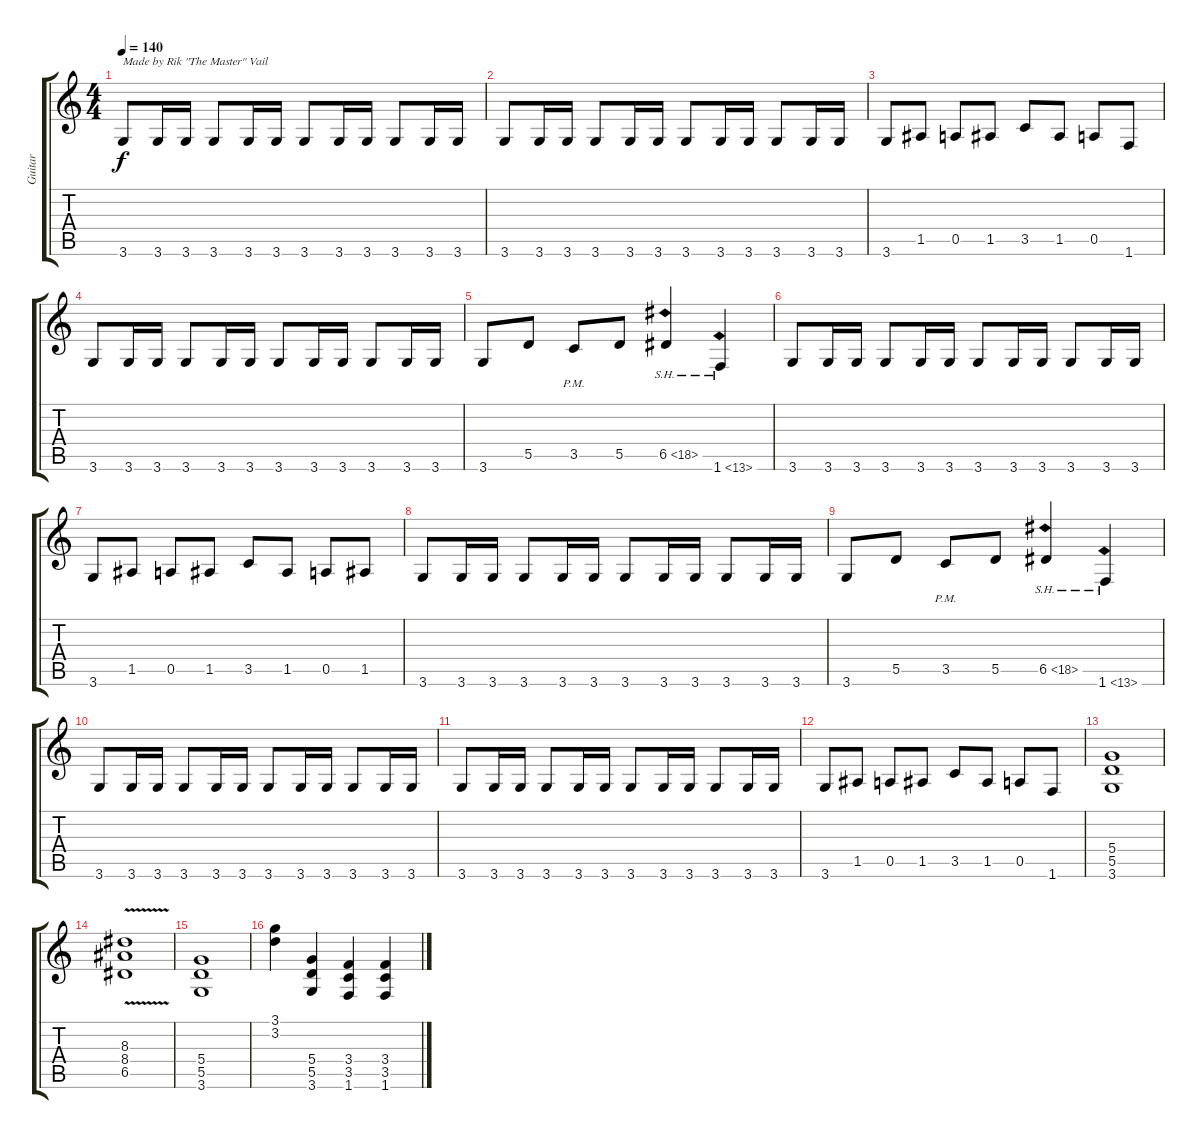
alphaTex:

\track ("Guitar" "Guitar") {instrument distortionguitar}
\staff {score tabs}
\tuning (E4 B3 G3 D3 A2 E2) {hide}
\ts (4 4)
\tempo 140
\clef g2
\ks c
3.6.8{txt "Made by Rik \"The Master\" Vail" dy f instrument distortionguitar} 3.6.16 3.6.16 3.6.8 3.6.16 3.6.16 3.6.8 3.6.16 3.6.16 3.6.8 3.6.16 3.6.16 |
3.6.8 3.6.16 3.6.16 3.6.8 3.6.16 3.6.16 3.6.8 3.6.16 3.6.16 3.6.8 3.6.16 3.6.16 |
3.6.8 1.5.8 0.5.8 1.5.8 3.5.8 1.5.8 0.5.8 1.6.8 |
3.6.8 3.6.16 3.6.16 3.6.8 3.6.16 3.6.16 3.6.8 3.6.16 3.6.16 3.6.8 3.6.16 3.6.16 |
3.6.8 5.5.8 3.5{pm}.8 5.5.8 6.5{sh 12}.4 1.6{sh 12}.4 |
3.6.8 3.6.16 3.6.16 3.6.8 3.6.16 3.6.16 3.6.8 3.6.16 3.6.16 3.6.8 3.6.16 3.6.16 |
3.6.8 1.5.8 0.5.8 1.5.8 3.5.8 1.5.8 0.5.8 1.5.8 |
3.6.8 3.6.16 3.6.16 3.6.8 3.6.16 3.6.16 3.6.8 3.6.16 3.6.16 3.6.8 3.6.16 3.6.16 |
3.6.8 5.5.8 3.5{pm}.8 5.5.8 6.5{sh 12}.4 1.6{sh 12}.4 |
3.6.8 3.6.16 3.6.16 3.6.8 3.6.16 3.6.16 3.6.8 3.6.16 3.6.16 3.6.8 3.6.16 3.6.16 |
3.6.8 3.6.16 3.6.16 3.6.8 3.6.16 3.6.16 3.6.8 3.6.16 3.6.16 3.6.8 3.6.16 3.6.16 |
3.6.8 1.5.8 0.5.8 1.5.8 3.5.8 1.5.8 0.5.8 1.6.8 |
(5.4 5.5 3.6).1 |
(8.3 8.4{v} 6.5{v}).1 |
(5.4 5.5 3.6).1 |
(3.1 3.2).4 (5.4 5.5 3.6).4 (3.4 3.5 1.6).4 (3.4 3.5 1.6).4
